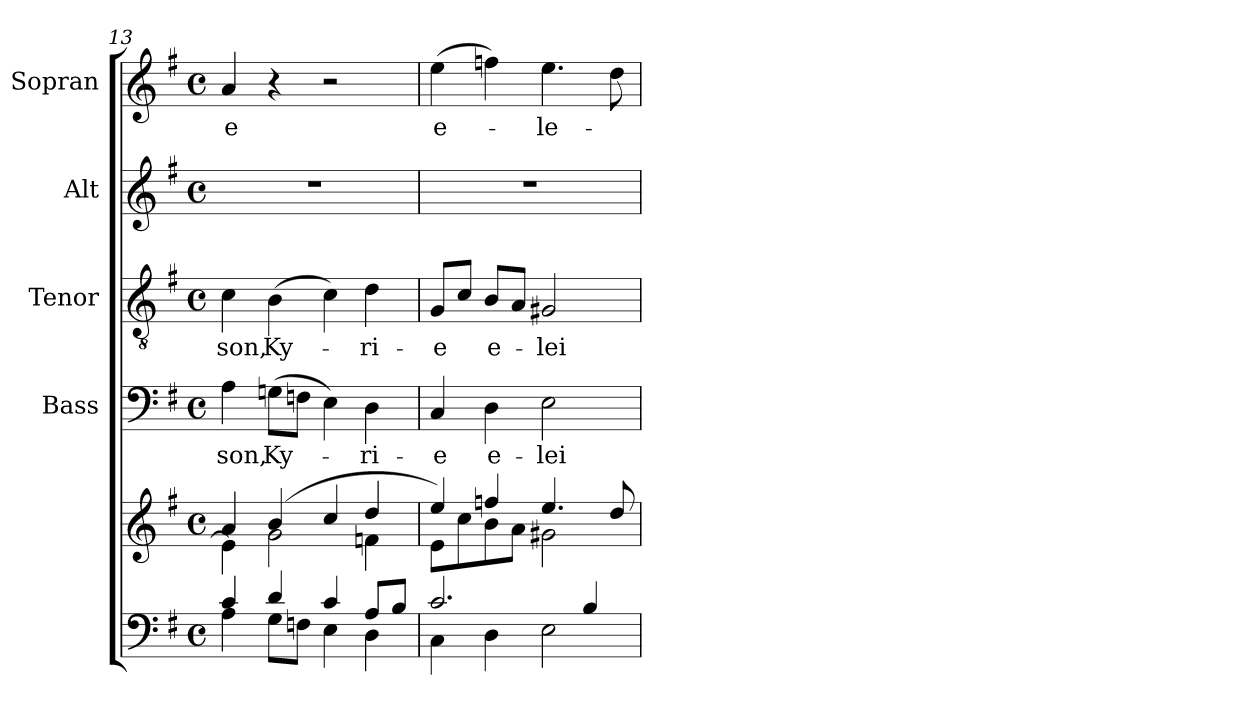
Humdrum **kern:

**kern	**kern	**kern	**text	**kern	**text	**kern	**kern	**text
*part5	*part5	*part4	*part4	*part3	*part3	*part2	*part1	*part1
*staff6	*staff5	*staff4	*staff4	*staff3	*staff3	*staff2	*staff1	*staff1
*	*	*I"Bass	*	*I"Tenor	*	*I"Alt	*I"Sopran	*
*	*	*I'B.	*	*I'T.	*	*I'A.	*I'S.	*
*clefF4	*clefG2	*clefF4	*	*clefGv2	*	*clefG2	*clefG2	*
*k[f#]	*k[f#]	*k[f#]	*	*k[f#]	*	*k[f#]	*k[f#]	*
*G:	*G:	*G:	*	*G:	*	*G:	*G:	*
*M4/4	*M4/4	*M4/4	*	*M4/4	*	*M4/4	*M4/4	*
*met(c)	*met(c)	*met(c)	*	*met(c)	*	*met(c)	*met(c)	*
=13	=13	=13	=13	=13	=13	=13	=13	=13
*^	*^	*	*	*	*	*	*	*
!	!	!	!	!	!LO:LY:b	!	!LO:LY:b	!	!	!LO:LY:b
4c/	4A\	4a/	4e\]	4A\	-son,	4c\	-son,	1r	4a/	-e
!	!	!	!	!	!LO:LY:b	!	!LO:LY:b	!	!	!
4d/	8G\L	(4b/	2g\	(>8Gn\L	Ky-	(>4B\	Ky-	.	4r	.
.	8Fn\J	.	.	8Fn\J	.	.	.	.	.	.
4c/	4E\	4cc/	.	4E\)	.	4c\)	.	.	2r	.
!	!	!	!	!	!LO:LY:b	!	!LO:LY:b	!	!	!
8A/L	4D\	4dd/	4fn\	4D\	-ri-	4d\	-ri-	.	.	.
8B/J	.	.	.	.	.	.	.	.	.	.
=14	=14	=14	=14	=14	=14	=14	=14	=14	=14	=14
!	!	!	!	!	!LO:LY:b	!	!LO:LY:b	!	!	!LO:LY:b
2.c/	4C\	4ee/)	8e\L	4C/	-e	8G/L	-e	1r	(>4ee\	e-
.	.	.	8cc\	.	.	8c/J	.	.	.	.
!	!	!	!	!	!LO:LY:b	!	!LO:LY:b	!	!	!
.	4D\	4ffn/	8b\	4D\	e-	8B/L	e-	.	4ffn\)	.
.	.	.	8a\J	.	.	8A/J	.	.	.	.
!	!	!	!	!	!LO:LY:b	!	!LO:LY:b	!	!	!LO:LY:b
.	2E\	4.ee/	2g#X\	2E\	-lei-	2G#X/	-lei-	.	4.ee\	-le-
4B/	.	.	.	.	.	.	.	.	.	.
.	.	8dd/	.	.	.	.	.	.	8dd\	.
*v	*v	*	*	*	*	*	*	*	*	*
*	*v	*v	*	*	*	*	*	*	*
=	=	=	=	=	=	=	=	=
*-	*-	*-	*-	*-	*-	*-	*-	*-
